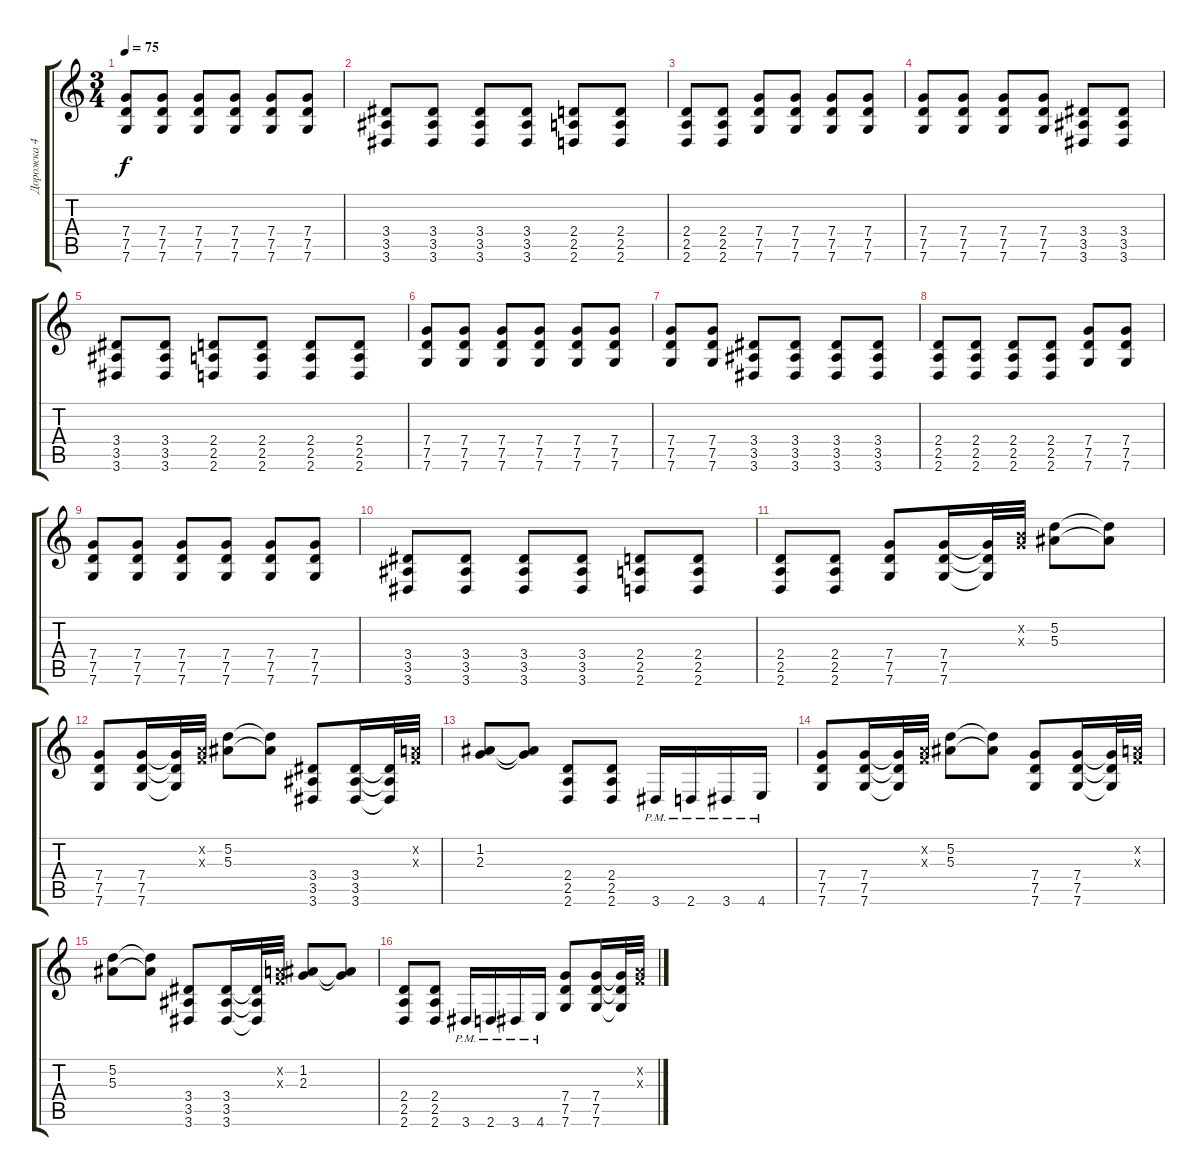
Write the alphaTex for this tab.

\track ("Дорожка 4" "Дорожка 4") {instrument distortionguitar}
\staff {score tabs}
\tuning (D4 A3 F3 C3 G2 C2) {hide}
\ts (3 4)
\tempo 75
\clef g2
\ks c
(7.4 7.5 7.6).8{dy f} (7.4 7.5 7.6).8 (7.4 7.5 7.6).8 (7.4 7.5 7.6).8 (7.4 7.5 7.6).8 (7.4 7.5 7.6).8 |
(3.4 3.5 3.6).8 (3.4 3.5 3.6).8 (3.4 3.5 3.6).8 (3.4 3.5 3.6).8 (2.4 2.5 2.6).8 (2.4 2.5 2.6).8 |
(2.4 2.5 2.6).8 (2.4 2.5 2.6).8 (7.4 7.5 7.6).8 (7.4 7.5 7.6).8 (7.4 7.5 7.6).8 (7.4 7.5 7.6).8 |
(7.4 7.5 7.6).8 (7.4 7.5 7.6).8 (7.4 7.5 7.6).8 (7.4 7.5 7.6).8 (3.4 3.5 3.6).8 (3.4 3.5 3.6).8 |
(3.4 3.5 3.6).8 (3.4 3.5 3.6).8 (2.4 2.5 2.6).8 (2.4 2.5 2.6).8 (2.4 2.5 2.6).8 (2.4 2.5 2.6).8 |
(7.4 7.5 7.6).8 (7.4 7.5 7.6).8 (7.4 7.5 7.6).8 (7.4 7.5 7.6).8 (7.4 7.5 7.6).8 (7.4 7.5 7.6).8 |
(7.4 7.5 7.6).8 (7.4 7.5 7.6).8 (3.4 3.5 3.6).8 (3.4 3.5 3.6).8 (3.4 3.5 3.6).8 (3.4 3.5 3.6).8 |
(2.4 2.5 2.6).8 (2.4 2.5 2.6).8 (2.4 2.5 2.6).8 (2.4 2.5 2.6).8 (7.4 7.5 7.6).8 (7.4 7.5 7.6).8 |
(7.4 7.5 7.6).8 (7.4 7.5 7.6).8 (7.4 7.5 7.6).8 (7.4 7.5 7.6).8 (7.4 7.5 7.6).8 (7.4 7.5 7.6).8 |
(3.4 3.5 3.6).8 (3.4 3.5 3.6).8 (3.4 3.5 3.6).8 (3.4 3.5 3.6).8 (2.4 2.5 2.6).8 (2.4 2.5 2.6).8 |
(2.4 2.5 2.6).8 (2.4 2.5 2.6).8 (7.4 7.5 7.6).8 (7.4 7.5 7.6).16 (7.4{t} 7.5{t} 7.6{t}).32 (2.2{x} 2.3{x}).32 (5.2 5.3).8 (5.2{t} 5.3{t}).8 |
(7.4 7.5 7.6).8 (7.4 7.5 7.6).16 (7.4{t} 7.5{t} 7.6{t}).32 (0.2{x} 0.3{x}).32 (5.2 5.3).8 (5.2{t} 5.3{t}).8 (3.4 3.5 3.6).8 (3.4 3.5 3.6).16 (3.4{t} 3.5{t} 3.6{t}).32 (0.2{x} 0.3{x}).32 |
(1.2 2.3).8 (1.2{t} 2.3{t}).8 (2.4 2.5 2.6).8 (2.4 2.5 2.6).8 3.6{pm}.16 2.6{pm}.16 3.6{pm}.16 4.6{pm}.16 |
(7.4 7.5 7.6).8 (7.4 7.5 7.6).16 (7.4{t} 7.5{t} 7.6{t}).32 (0.2{x} 0.3{x}).32 (5.2 5.3).8 (5.2{t} 5.3{t}).8 (7.4 7.5 7.6).8 (7.4 7.5 7.6).16 (7.4{t} 7.5{t} 7.6{t}).32 (0.2{x} 0.3{x}).32 |
(5.2 5.3).8 (5.2{t} 5.3{t}).8 (3.4 3.5 3.6).8 (3.4 3.5 3.6).16 (3.4{t} 3.5{t} 3.6{t}).32 (0.2{x} 0.3{x}).32 (1.2 2.3).8 (1.2{t} 2.3{t}).8 |
(2.4 2.5 2.6).8 (2.4 2.5 2.6).8 3.6{pm}.16 2.6{pm}.16 3.6{pm}.16 4.6{pm}.16 (7.4 7.5 7.6).8 (7.4 7.5 7.6).16 (7.4{t} 7.5{t} 7.6{t}).32 (0.2{x} 0.3{x}).32
